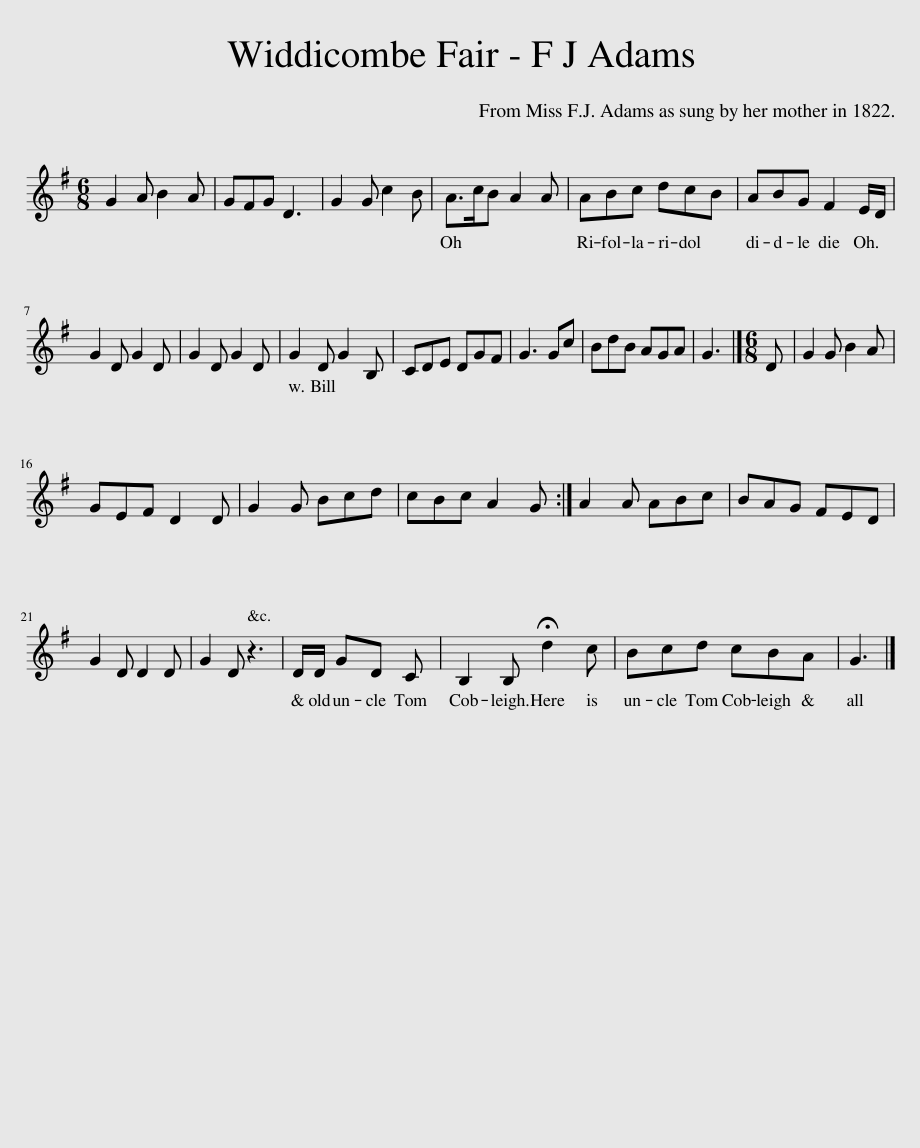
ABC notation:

X:1
L:1/8
M:6/8
I:linebreak $
K:G
V:1 treble
V:1
 G2 A B2 A | GFG D3 | G2 G c2 B | A>cB A2 A | ABc dcB | %5
 ABG F2 E/D/ |$ G2 D G2 D | G2 D G2 D | G2 D G2 B, | CDE DGF | %10
 G3 Gc | BdB AGA | G3 |][M:6/8] D | G2 G B2 A |$ %15
 GEF D2 D | G2 G Bcd | cBc A2 G :| A2 A ABc | BAG FED |$ %20
 G2 D D2 D | G2 D z3 | D/D/ GD C | B,2 B, !fermata!d2 c | Bcd cBA | %25
 G3 |] %26
